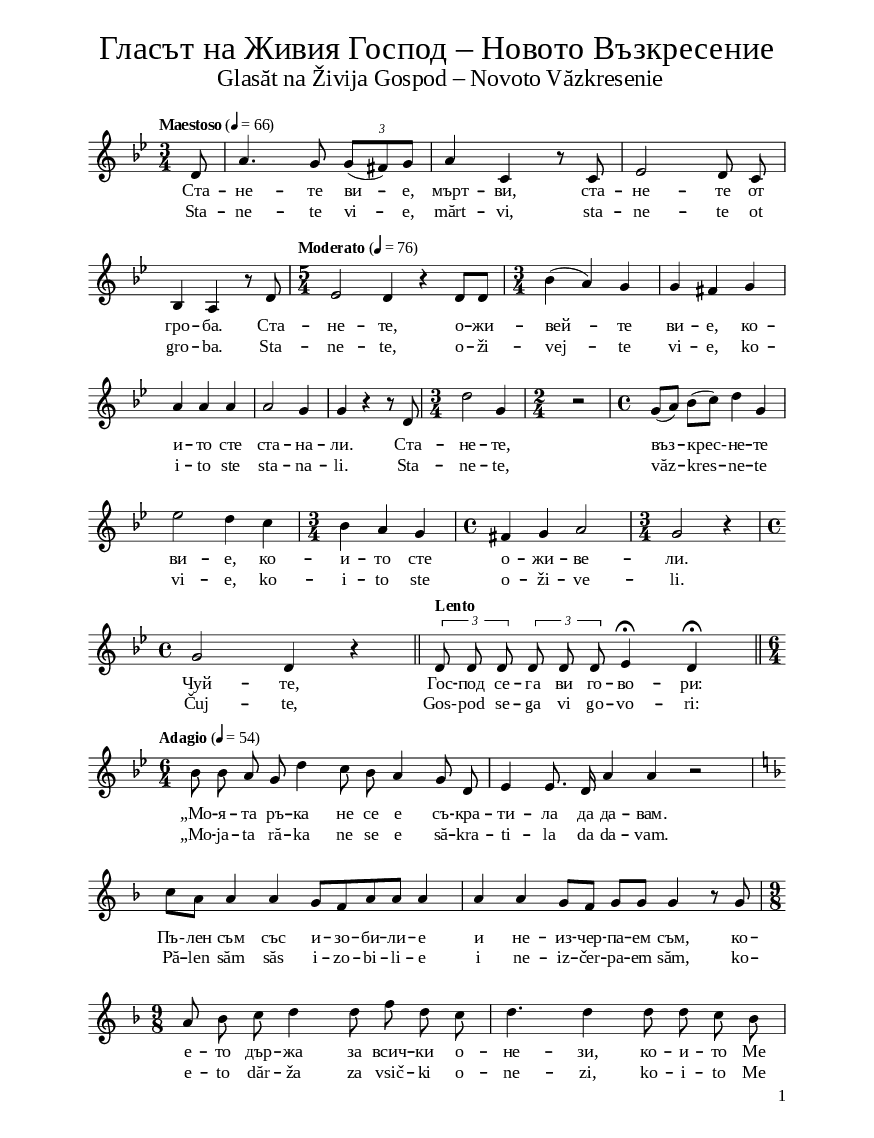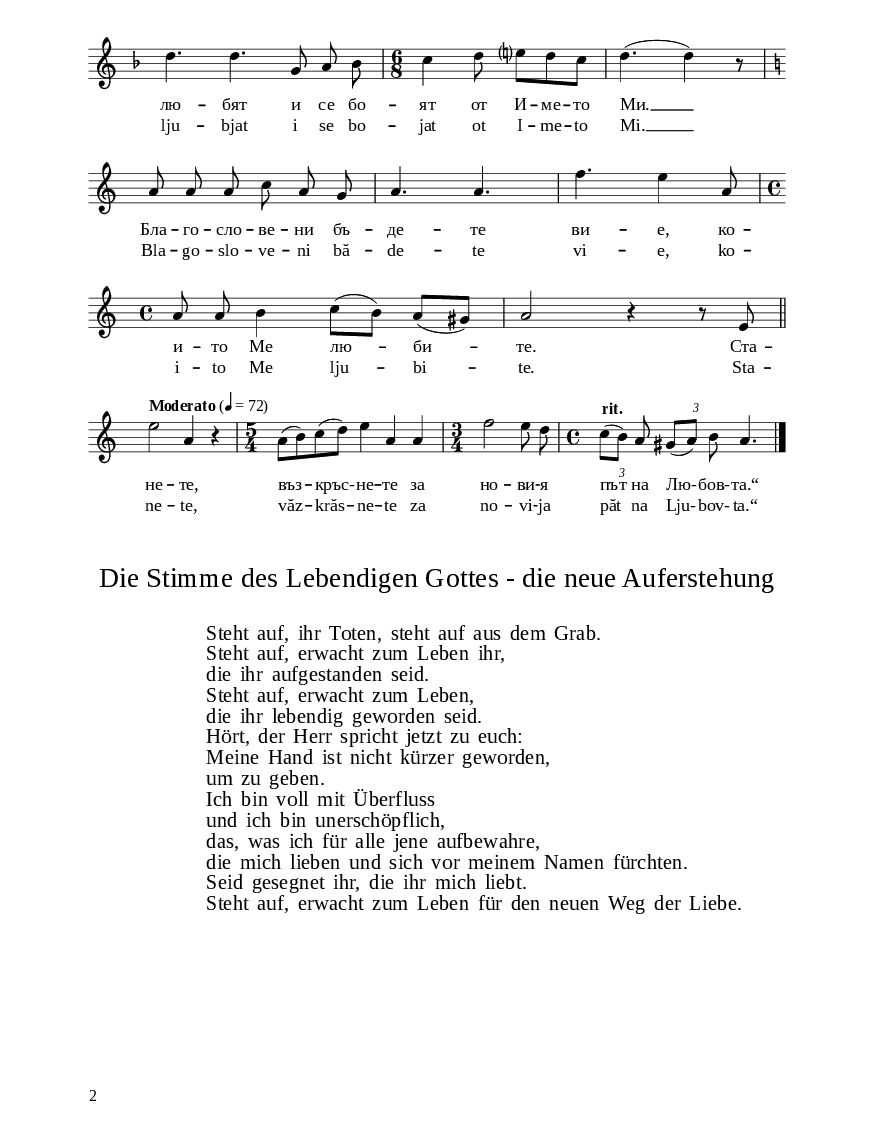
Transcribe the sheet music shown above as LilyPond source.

\version "2.24.1"

% include paper part and global functions
\include "include/globals.ily"

\bookpart {
  \label #'ref190
  \tocItem \markup "Гласът на Живия Господ – Glasăt na Živija Gospod"
  \include "include/bookpart-paper.ily"
  \score {
    \include "include/score-layout.ily"

    \new Voice \absolute {
      \clef treble
      \key g \minor
      \time 3/4
      \tempoFunc "Maestoso" 4 "66"
     
      \partial 8
      d'8 | % 2
      a'4. g'8 \once \omit TupletBracket \tuplet 3/2 {
        g'8 ( [ fis'8 )  g'8 ]
      }
      | % 3
      a'4 c'4 r8 c'8 | % 4
      es'2 \autoBeamOff d'8 c'8 \break | % 5
      bes4 a4 r8 d'8 | % 6
      \time 5/4  | % 6
      \tempoFunc "Moderato" 4 "76"
      es'2 d'4 r4 \autoBeamOn d'8 d'8 | % 7
      \time 3/4  | % 7
      bes'4 ( a'4 ) g'4 | % 8
      g'4 fis'4 g'4 \break | % 9
      a'4 a'4 a'4 |
      a'2 g'4  | % 11
      g'4 r4 r8 d'8 | % 12
      \time 3/4  | % 12
      d''2 g'4 | \time 2/4 r2 |  % 13
     \time 4/4 g'8 ( [ a'8 ) ]  bes'8 ( [  c''8 )
      ]  d''4 g'4 | \break % 14
      es''2  d''4  c''4 | % 15
      \time 3/4  | % 15
      bes'4 a'4 g'4 | % 16
      \time 4/4  | % 16
      fis'4 g'4 a'2 | % 17
      \time 3/4  | % 17
      g'2 r4 | \break % 18
      \time 4/4  | % 18
      g'2 d'4 r4 \bar "||" 
      \autoBeamOff
      \tempo "Lento"
      \times 2/3  {
        d'8  d'8 d'8
      }
      \times 2/3  {
        d'8 d'8 d'8
      }
      es'4 ^\fermata d'4 ^\fermata \bar "||"
      \break |
      \tempoFunc "Adagio" 4 "54"
      \time 6/4
      bes'8  bes'8 a'8 g'8
      d''4  c''8  bes'8  % 21
      a'4 g'8 d'8 | es'4 es'8. d'16 a'4 a'4 r2 \break | % 23
      \autoBeamOn
      \key f \major
      c''8 a'8 a'4 a'4  g'8 f'8 a'8 a'8 a'4 | % 25
      a'4 a'4 g'8 f'8 g'8 g'8 g'4 r8 g'8 | \break  % 27
      \time 9/8
      \autoBeamOff
      a'8  bes'8  c''8  d''4
      d''8 f''8  d''8  c''8 | d''4.
      d''4  d''8 
      d''8  c''8  bes'8 | \break
       d''4.
      d''4. g'8 a'8  bes'8 | 
      \time 6/8
       c''4  d''8 \autoBeamOn e''?8  d''8  c''8 |  d''4. (d''4) r8 | \break
      \key a \minor
      \autoBeamOff a'8 a'8 a'8 c''8 a'8 g'8 | a'4. a'4. |
      f''4.  e''4 a'8  | \break
      \time 4/4  | % 35
      a'8 a'8  b'4  c''8 ( [
      b'8 ) ] a'8 ( [ gis'8 ) ] | % 36
      a'2 r4 r8 e'8 \bar "||"
      \break | % 37
      | % 37
      \tempoFunc "Moderato" 4 "72"
      e''2 a'4 r4 | % 38

      \autoBeamOn
    
      \time 5/4 a'8 (  [ b'8 )   c''8 (   d''8 ) ]  e''4 a'4  a'4 | 
      \time 3/4 
      f''2  \autoBeamOff e''8  d''8 |
      \time 4/4
      \tweak direction #up \once \omit TupletBracket \times 2/3 {
        \once \override Slur.positions = #'(1 . 1)
        \tempo "         rit." c''8   ( [  b'8 ) ]  a'8 
      }
      \once \omit TupletBracket \times 2/3 {
        gis'8 ( [  a'8
        ) ] b'8
      }
      a'4.
      \bar "|."

    }

    \addlyrics {
      Ста -- не -- те ви -- е, мърт --
      ви, ста -- не -- те от гро -- ба.
      Ста -- не -- те, о -- жи -- вей --
      те ви -- е, ко -- и -- то сте ста --
      на -- ли. Ста -- не -- те, въз --
      "крес-" -- не -- те ви -- е, ко -- и
      -- то сте о -- жи -- ве -- ли. Чуй --
      те, Гос -- под се -- га ви го --
      во -- ри: „Мо -- я -- та ръ -- ка
      не се е съ -- кра -- ти -- ла да
      да -- вам. "Пъ-" -- лен съм със и --
      зо -- би -- ли -- е и не -- из -- чер
      -- па -- ем съм, ко -- е -- то дър --
      жа за всич -- ки о -- не -- зи, ко
      -- и -- то Ме лю -- бят и се бо --
      ят от И -- ме -- то Ми. __ Бла -- го --
      сло -- ве -- ни бъ -- де -- те ви --
      е, ко -- и -- то Ме лю -- би
      -- те. Ста -- не -- те, въз --
      "кръс-" -- не -- те за но -- ви -- я
      път на "Лю-" -- "бов-" -- та.“}
      \addlyrics {
      Sta -- ne -- te vi -- e, mărt --
      vi, sta -- ne -- te ot gro -- ba.
      Sta -- ne -- te, o -- ži -- vej --
      te vi -- e, ko -- i -- to ste sta --
      na -- li. Sta -- ne -- te, văz --
      kres -- ne -- te vi -- e, ko -- i
      -- to ste o -- ži -- ve -- li. Čuj --
      te, "Gos-" -- pod se -- ga vi go --
      vo -- ri: „Mo -- ja -- ta ră -- ka
      ne se e să -- kra -- ti -- la da
      da -- vam. Pă -- len săm săs i --
      zo -- bi -- li -- e i ne -- iz -- čer
      -- pa -- em săm, ko -- e -- to dăr --
      ža za vsič -- ki o -- ne -- zi, ko
      -- i -- to Me lju -- bjat i se bo --
      jat ot I -- me -- to Mi. __ Bla -- go --
      slo -- ve -- ni bă -- de -- te vi --
      e, ko -- i -- to Me lju -- bi
      -- te. Sta -- ne -- te, văz --
      krăs -- ne -- te za no -- vi -- ja
      păt na "Lju-" -- "bov-" -- ta.“}

        \header {
          title = \titleFunc "Гласът на Живия Господ – Новото Възкресение" " Glasăt na Živija Gospod – Novoto Văzkresenie"
        }

        \midi{}

      } % score

      \markup \empty-one
      % include foreign translation(s) of the song
      \version "2.24.0"

\markup \fill-line { \fontsize #5 "Die Stimme des Lebendigen Gottes - die neue Auferstehung" }
\markup \null
\markup \null
\markup \fontsize #deCoupletFontSize {
  \hspace #10
  \override #`(baseline-skip . ,deCoupletBaselineSkip)

  \column {
    \line { " " }

 \line { " "Steht auf, ihr Toten, steht auf aus dem Grab.}

 \line { " "Steht auf, erwacht zum Leben ihr, }

 \line { " "die ihr aufgestanden seid.}

\line { " "Steht auf, erwacht zum Leben,}

 \line { " "die ihr lebendig geworden seid.}

 \line { " "Hört, der Herr spricht jetzt zu euch:}

 \line { " "Meine Hand ist nicht kürzer geworden,}

 \line { " "um zu geben.}

 \line { " "Ich bin voll mit Überfluss}

 \line { " "und ich bin unerschöpflich,}

 \line { " "das, was ich für alle jene aufbewahre,}

 \line { " "die mich lieben und sich vor meinem Namen fürchten.}

 \line { " "Seid gesegnet ihr, die ihr mich liebt.}

 \line { " "Steht auf, erwacht zum Leben für den neuen Weg der Liebe.}


  }
}

    } % bookpart

    % Più mosso
    %
